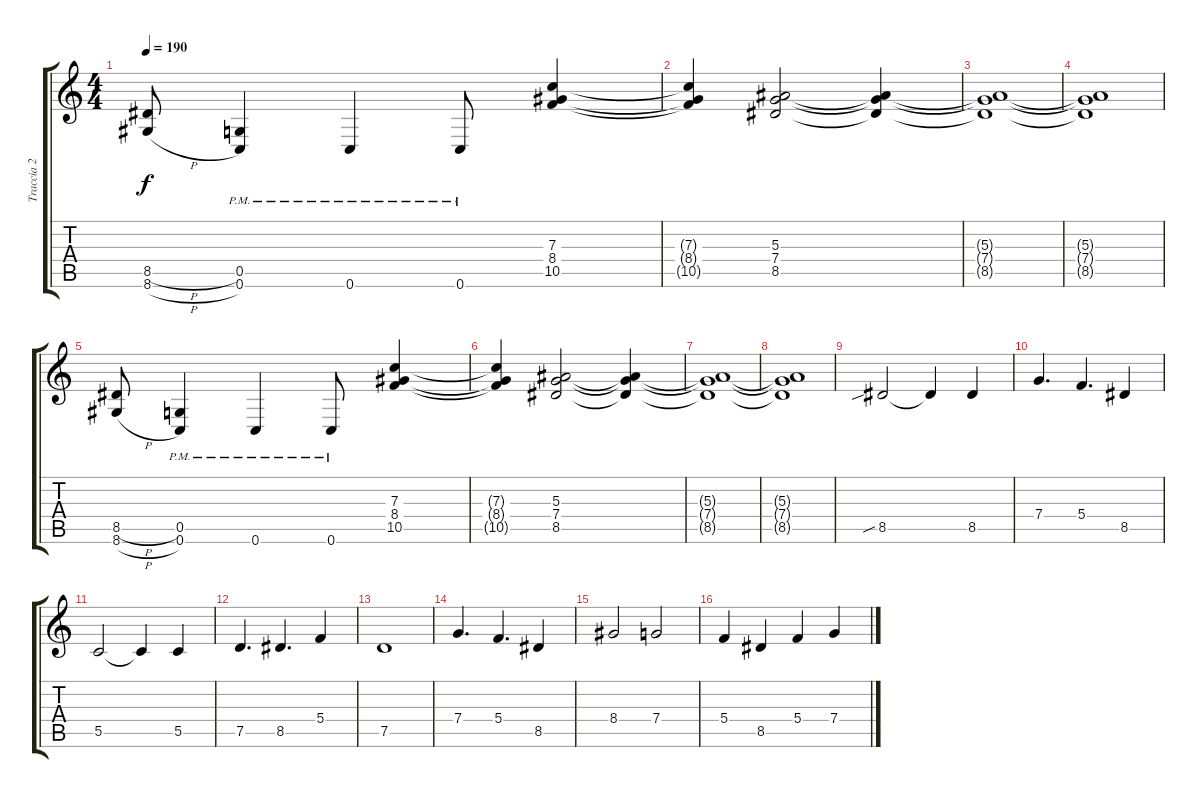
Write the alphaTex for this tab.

\track ("Traccia 2" "Traccia 2") {instrument distortionguitar}
\staff {score tabs}
\tuning (D4 A3 F3 C3 G2 C2) {hide}
\ts (4 4)
\tempo 190
\clef g2
\ks c
(8.5{h} 8.6{h}).8{dy f} (0.5{pm} 0.6{pm}).4 0.6{pm}.4 0.6{pm}.8 (7.3 8.4 10.5).4 |
(7.3{t} 8.4{t} 10.5{t}).4 (5.3 7.4 8.5).2 (5.3{t} 7.4{t} 8.5{t}).4 |
(5.3{t} 7.4{t} 8.5{t}).1 |
(5.3{t} 7.4{t} 8.5{t}).1 |
(8.5{h} 8.6{h}).8 (0.5{pm} 0.6{pm}).4 0.6{pm}.4 0.6{pm}.8 (7.3 8.4 10.5).4 |
(7.3{t} 8.4{t} 10.5{t}).4 (5.3 7.4 8.5).2 (5.3{t} 7.4{t} 8.5{t}).4 |
(5.3{t} 7.4{t} 8.5{t}).1 |
(5.3{t} 7.4{t} 8.5{t}).1 |
8.5{sib}.2 8.5{t}.4 8.5.4 |
7.4.4{d} 5.4.4{d} 8.5.4 |
5.5.2 5.5{t}.4 5.5.4 |
7.5.4{d} 8.5.4{d} 5.4.4 |
7.5.1 |
7.4.4{d} 5.4.4{d} 8.5.4 |
8.4.2 7.4.2 |
5.4.4 8.5.4 5.4.4 7.4.4
